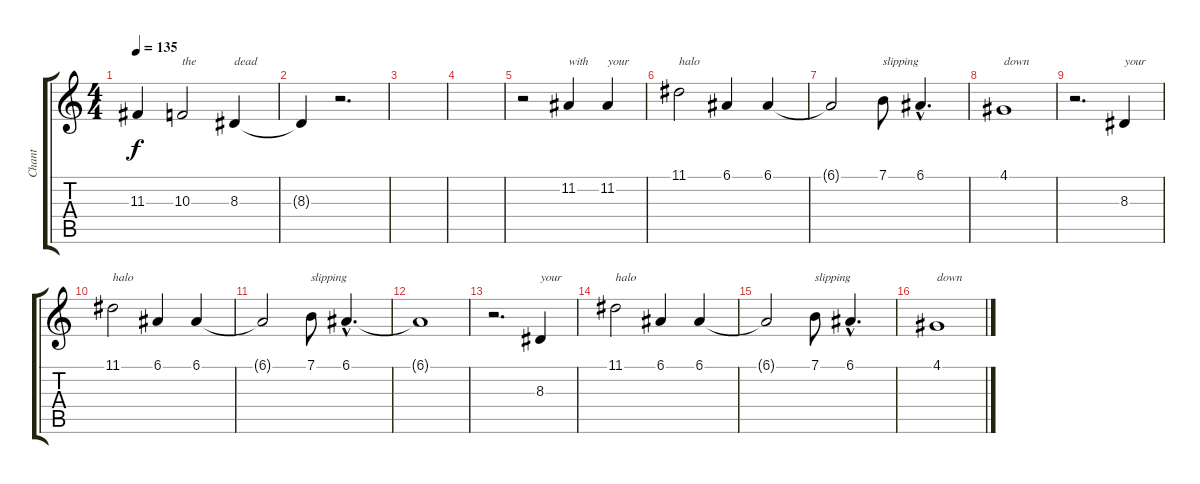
\track ("Chant" "Chant") {instrument acousticgrandpiano}
\staff {score tabs}
\tuning (E4 B3 G3 D3 A2 E2) {hide}
\ts (4 4)
\tempo 135
\clef g2
\ks c
11.3{t}.4{dy f} 10.3.2{txt "the"} 8.3.4{txt "dead"} |
8.3{t}.4 r.2{d} |
|
|
r.2{volume 14} 11.2.4{txt "with"} 11.2.4{txt "your"} |
11.1.2{txt "halo" volume 16} 6.1.4 6.1.4 |
6.1{t}.2 7.1.8{txt "slipping"} 6.1{hac}.4{d} |
4.1.1{txt "down"} |
r.2{d} 8.3.4{txt "your"} |
11.1.2{txt "halo" volume 16} 6.1.4 6.1.4 |
6.1{t}.2 7.1.8{txt "slipping"} 6.1{hac}.4{d} |
6.1{t}.1 |
r.2{d} 8.3.4{txt "your"} |
11.1.2{txt "halo" volume 16} 6.1.4 6.1.4 |
6.1{t}.2 7.1.8{txt "slipping"} 6.1{hac}.4{d} |
4.1.1{txt "down"}
